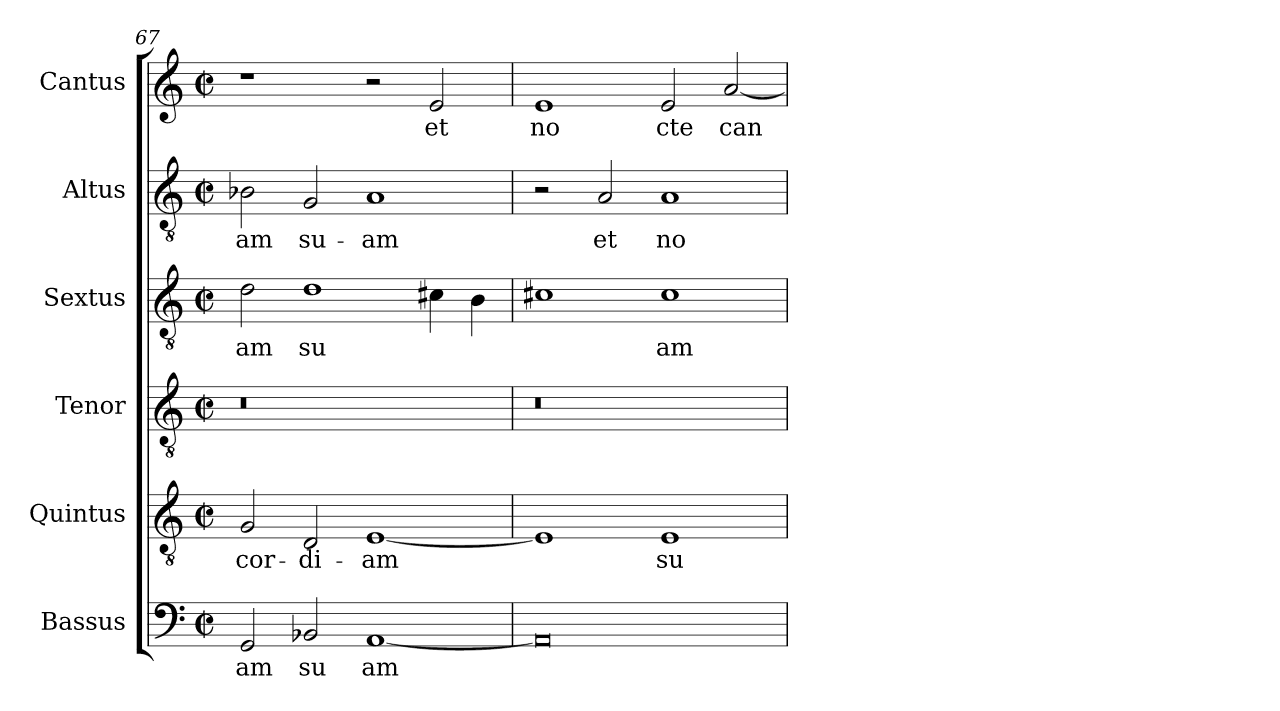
**kern	**text	**kern	**text	**kern	**kern	**text	**kern	**text	**kern	**text
*part6	*part6	*part5	*part5	*part4	*part3	*part3	*part2	*part2	*part1	*part1
*staff6	*staff6	*staff5	*staff5	*staff4	*staff3	*staff3	*staff2	*staff2	*staff1	*staff1
*I"Bassus	*	*I"Quintus	*	*I"Tenor	*I"Sextus	*	*I"Altus	*	*I"Cantus	*
*clefF4	*	*clefGv2	*	*clefGv2	*clefGv2	*	*clefGv2	*	*clefG2	*
*k[]	*	*k[]	*	*k[]	*k[]	*	*k[]	*	*k[]	*
*C:	*	*C:	*	*C:	*C:	*	*C:	*	*C:	*
*M2/2	*	*M2/2	*	*M2/2	*M2/2	*	*M2/2	*	*M2/2	*
*met(c|)	*	*met(c|)	*	*met(c|)	*met(c|)	*	*met(c|)	*	*met(c|)	*
=67	=67	=67	=67	=67	=67	=67	=67	=67	=67	=67
!	!LO:LY:b	!	!LO:LY:b:cj	!	!	!LO:LY:b:cj	!	!LO:LY:b:cj	!	!
2GG/	am	2G/	-cor-	0r	2d\	-am	2B-X\	-am	1r	.
!	!LO:LY:b	!	!LO:LY:b:cj	!	!	!LO:LY:b:cj	!	!LO:LY:b:cj	!	!
2BB-X/	su	2D/	-di-	.	1d	su-	2G/	su-	.	.
!	!LO:LY:b	!	!LO:LY:b:cj	!	!	!	!	!LO:LY:b:cj	!	!
[<1AA	am	[<1E	-am	.	.	.	1A	-am	2r	.
!	!	!	!	!	!	!LO:LY:b:cj	!	!	!	!LO:LY:b
.	.	.	.	.	4c#X\	--	.	.	2e/	et
!	!	!	!	!	!	!LO:LY:b:cj	!	!	!	!
.	.	.	.	.	4B\	--	.	.	.	.
=68	=68	=68	=68	=68	=68	=68	=68	=68	=68	=68
!	!LO:LY:b	!	!LO:LY:b:cj	!	!	!LO:LY:b:cj	!	!	!	!LO:LY:b
0AA]	.	1E]	.	0r	1c#X	--	2r	.	1e	no
!	!	!	!	!	!	!	!	!LO:LY:b:cj	!	!
.	.	.	.	.	.	.	2A/	et	.	.
!	!	!	!LO:LY:b:cj	!	!	!LO:LY:b:cj	!	!LO:LY:b:cj	!	!LO:LY:b
.	.	1E	su-	.	1c#	-am	1A	no-	2e/	cte
!	!	!	!	!	!	!	!	!	!	!LO:LY:b
.	.	.	.	.	.	.	.	.	[<2a/	can
=	=	=	=	=	=	=	=	=	=	=
*-	*-	*-	*-	*-	*-	*-	*-	*-	*-	*-
